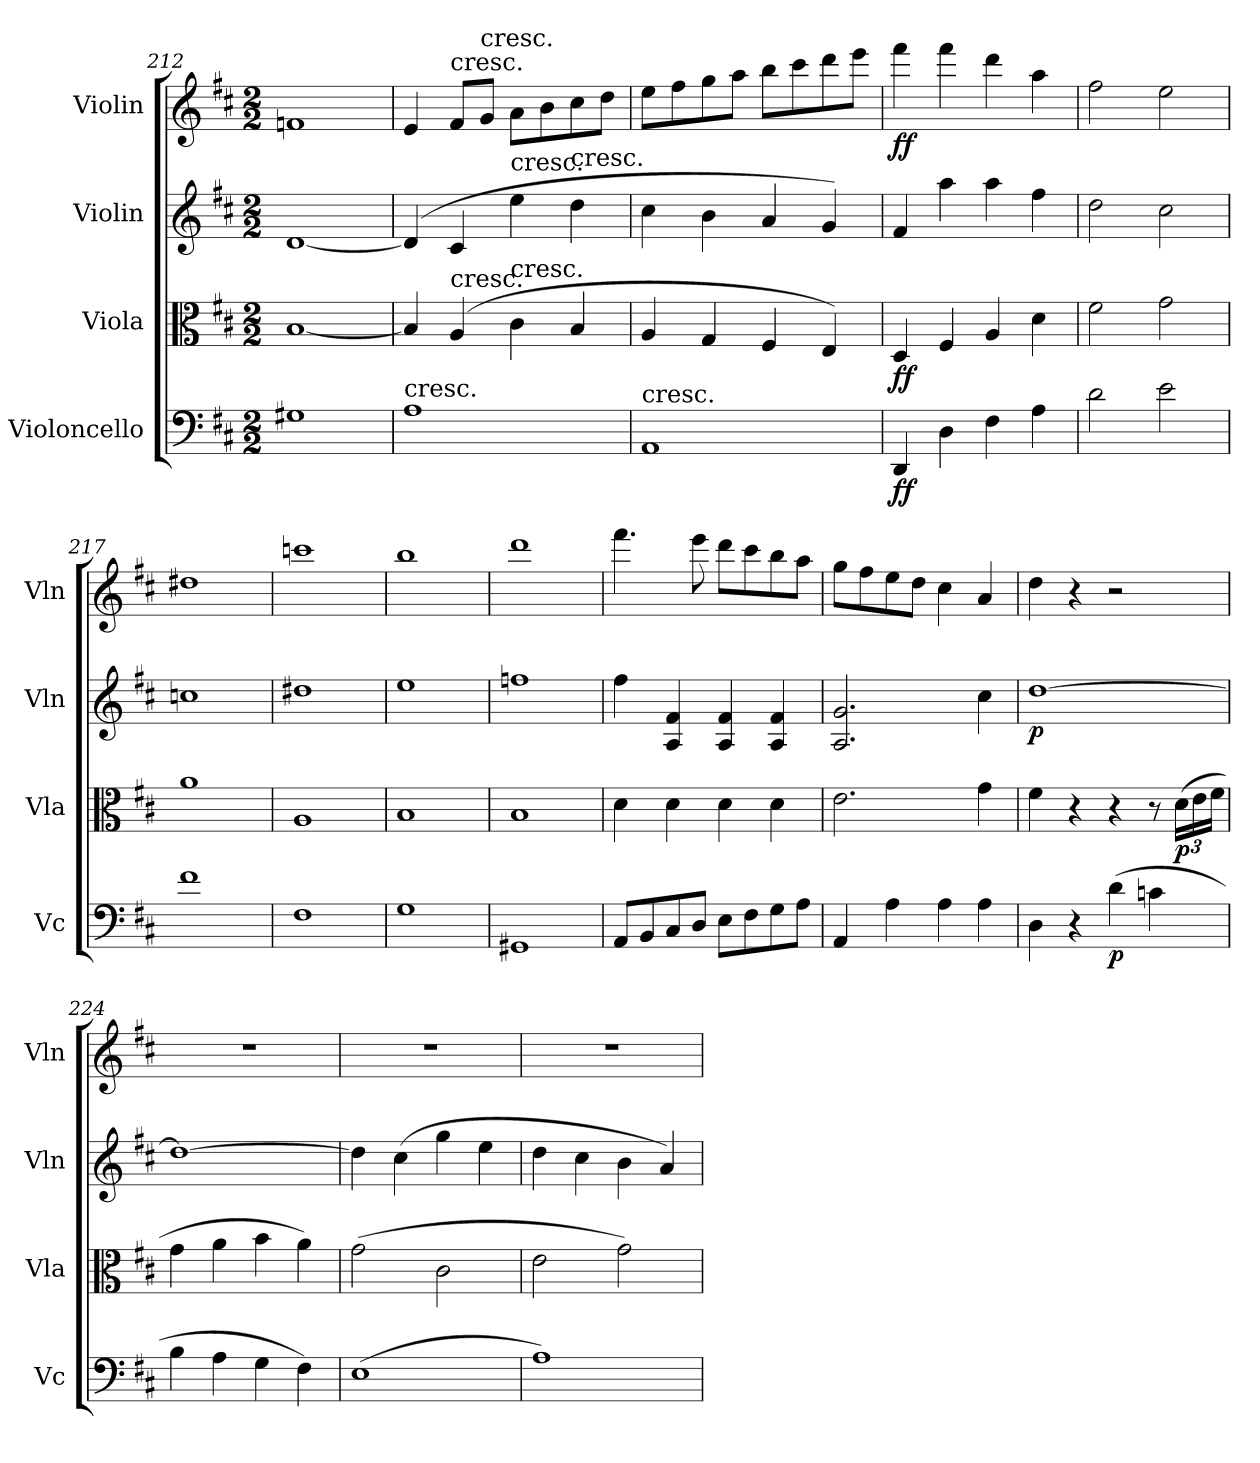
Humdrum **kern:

**kern	**dynam	**kern	**dynam	**kern	**dynam	**kern	**dynam
*part4	*part4	*part3	*part3	*part2	*part2	*part1	*part1
*staff4	*staff4	*staff3	*staff3	*staff2	*staff2	*staff1	*staff1
*I"Violoncello	*	*I"Viola	*	*I"Violin	*	*I"Violin	*
*I'Vc	*	*I'Vla	*	*I'Vln	*	*I'Vln	*
*clefF4	*	*clefC3	*	*clefG2	*	*clefG2	*
*k[f#c#]	*	*k[f#c#]	*	*k[f#c#]	*	*k[f#c#]	*
*D:	*	*D:	*	*D:	*	*D:	*
*M2/2	*	*M2/2	*	*M2/2	*	*M2/2	*
=212	=212	=212	=212	=212	=212	=212	=212
1G#X	.	[1B	.	[1d	.	1fn	.
=213	=213	=213	=213	=213	=213	=213	=213
!LO:TX:t=cresc.	!	!	!	!	!	!	!
1A	.	4B/]	.	(4d/]	.	4e/	.
!	!	!	!	!	!	!LO:TX:t=cresc.	!
!	!	!LO:TX:t=cresc.	!	!	!	!	!
.	.	(4A/	.	4c#/	.	8f#/L	.
!	!	!	!	!	!	!LO:TX:t=cresc.	!
.	.	.	.	.	.	8g/J	.
!	!	!	!	!LO:TX:t=cresc.	!	!	!
!	!	!LO:TX:t=cresc.	!	!	!	!	!
.	.	4c#\	.	4ee\	.	8a\L	.
.	.	.	.	.	.	8b\	.
!	!	!	!	!LO:TX:t=cresc.	!	!	!
.	.	4B/	.	4dd\	.	8cc#\	.
.	.	.	.	.	.	8dd\J	.
=214	=214	=214	=214	=214	=214	=214	=214
!LO:TX:t=cresc.	!	!	!	!	!	!	!
1AA	.	4A/	.	4cc#\	.	8ee\L	.
.	.	.	.	.	.	8ff#\	.
.	.	4G/	.	4b\	.	8gg\	.
.	.	.	.	.	.	8aa\J	.
.	.	4F#/	.	4a/	.	8bb\L	.
.	.	.	.	.	.	8ccc#\	.
.	.	4E/)	.	4g/)	.	8ddd\	.
.	.	.	.	.	.	8eee\J	.
=215	=215	=215	=215	=215	=215	=215	=215
4DD/	ff	4D/	ff	4f#/	.	4fff#\	ff
4D\	.	4F#/	.	4aa\	.	4fff#\	.
4F#\	.	4A/	.	4aa\	.	4ddd\	.
4A\	.	4d\	.	4ff#\	.	4aa\	.
=216	=216	=216	=216	=216	=216	=216	=216
2d\	.	2f#\	.	2dd\	.	2ff#\	.
2e\	.	2g\	.	2cc#\	.	2ee\	.
=217	=217	=217	=217	=217	=217	=217	=217
1f#	.	1a	.	1ccn	.	1dd#X	.
=218	=218	=218	=218	=218	=218	=218	=218
1F#	.	1A	.	1dd#X	.	1cccn	.
=219	=219	=219	=219	=219	=219	=219	=219
1G	.	1B	.	1ee	.	1bb	.
=220	=220	=220	=220	=220	=220	=220	=220
1GG#X	.	1B	.	1ffn	.	1ddd	.
=221	=221	=221	=221	=221	=221	=221	=221
8AA/L	.	4d\	.	4ff#\	.	4.fff#\	.
8BB/	.	.	.	.	.	.	.
8C#/	.	4d\	.	4A/ 4f#/	.	.	.
8D/J	.	.	.	.	.	8eee\	.
8E\L	.	4d\	.	4A/ 4f#/	.	8ddd\L	.
8F#\	.	.	.	.	.	8ccc#\	.
8G\	.	4d\	.	4A/ 4f#/	.	8bb\	.
8A\J	.	.	.	.	.	8aa\J	.
=222	=222	=222	=222	=222	=222	=222	=222
4AA/	.	2.e\	.	2.A/ 2.g/	.	8gg\L	.
.	.	.	.	.	.	8ff#\	.
4A\	.	.	.	.	.	8ee\	.
.	.	.	.	.	.	8dd\J	.
4A\	.	.	.	.	.	4cc#\	.
4A\	.	4g\	.	4cc#\	.	4a/	.
=223	=223	=223	=223	=223	=223	=223	=223
4D\	.	4f#\	.	[1dd	p	4dd\	.
4r	.	4r	.	.	.	4r	.
(4d\	p	4r	.	.	.	2r	.
4cn\	.	8r	.	.	.	.	.
.	.	(24d\LL	p	.	.	.	.
.	.	24e\	.	.	.	.	.
.	.	24f#\JJ	.	.	.	.	.
=224	=224	=224	=224	=224	=224	=224	=224
4B\	.	4g\	.	1dd_	.	1r	.
4A\	.	4a\	.	.	.	.	.
4G\	.	4b\	.	.	.	.	.
4F#\)	.	4a\)	.	.	.	.	.
=225	=225	=225	=225	=225	=225	=225	=225
(1E	.	(2g\	.	4dd\]	.	1r	.
.	.	.	.	(4cc#\	.	.	.
.	.	2c#\	.	4gg\	.	.	.
.	.	.	.	4ee\	.	.	.
=226	=226	=226	=226	=226	=226	=226	=226
1A)	.	2e\	.	4dd\	.	1r	.
.	.	.	.	4cc#\	.	.	.
.	.	2g\)	.	4b\	.	.	.
.	.	.	.	4a/)	.	.	.
=	=	=	=	=	=	=	=
*-	*-	*-	*-	*-	*-	*-	*-
